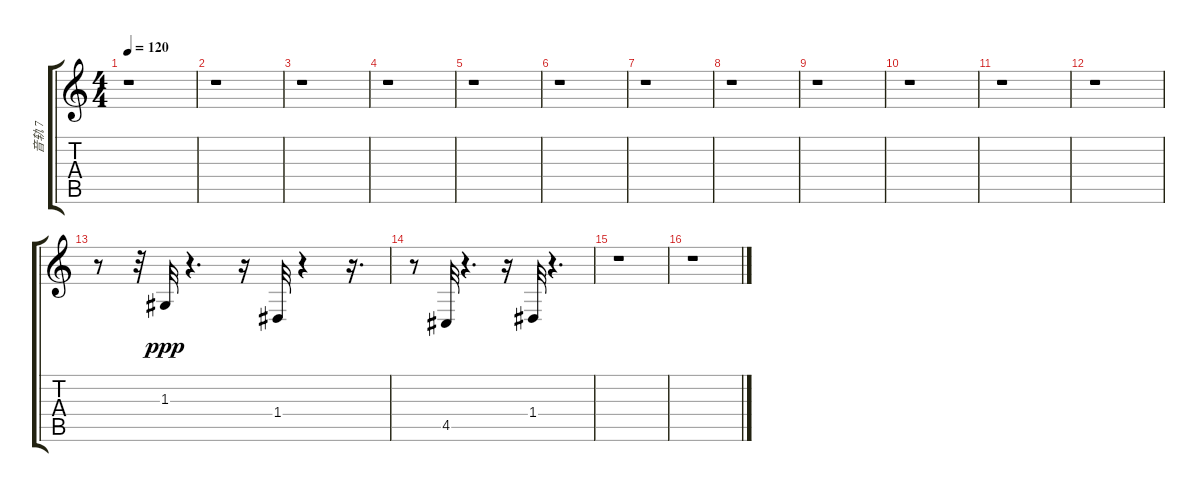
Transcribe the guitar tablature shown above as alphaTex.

\track ("音轨 7" "音轨 7") {instrument stringensemble1}
\staff {score tabs}
\tuning (E4 B3 G3 D3 A2 E2) {hide}
\ts (4 4)
\tempo 120
\clef g2
\ks c
r.1{dy f} |
r.1 |
r.1 |
r.1 |
r.1 |
r.1 |
r.1 |
r.1 |
r.1 |
r.1 |
r.1 |
r.1 |
r.8 r.32 1.3.32{dy ppp} r.4{d} r.16 1.4.32 r.4 r.16{d} |
r.8 4.5.32 r.4{d} r.16 1.4.32 r.4{d} |
r.1 |
r.1
